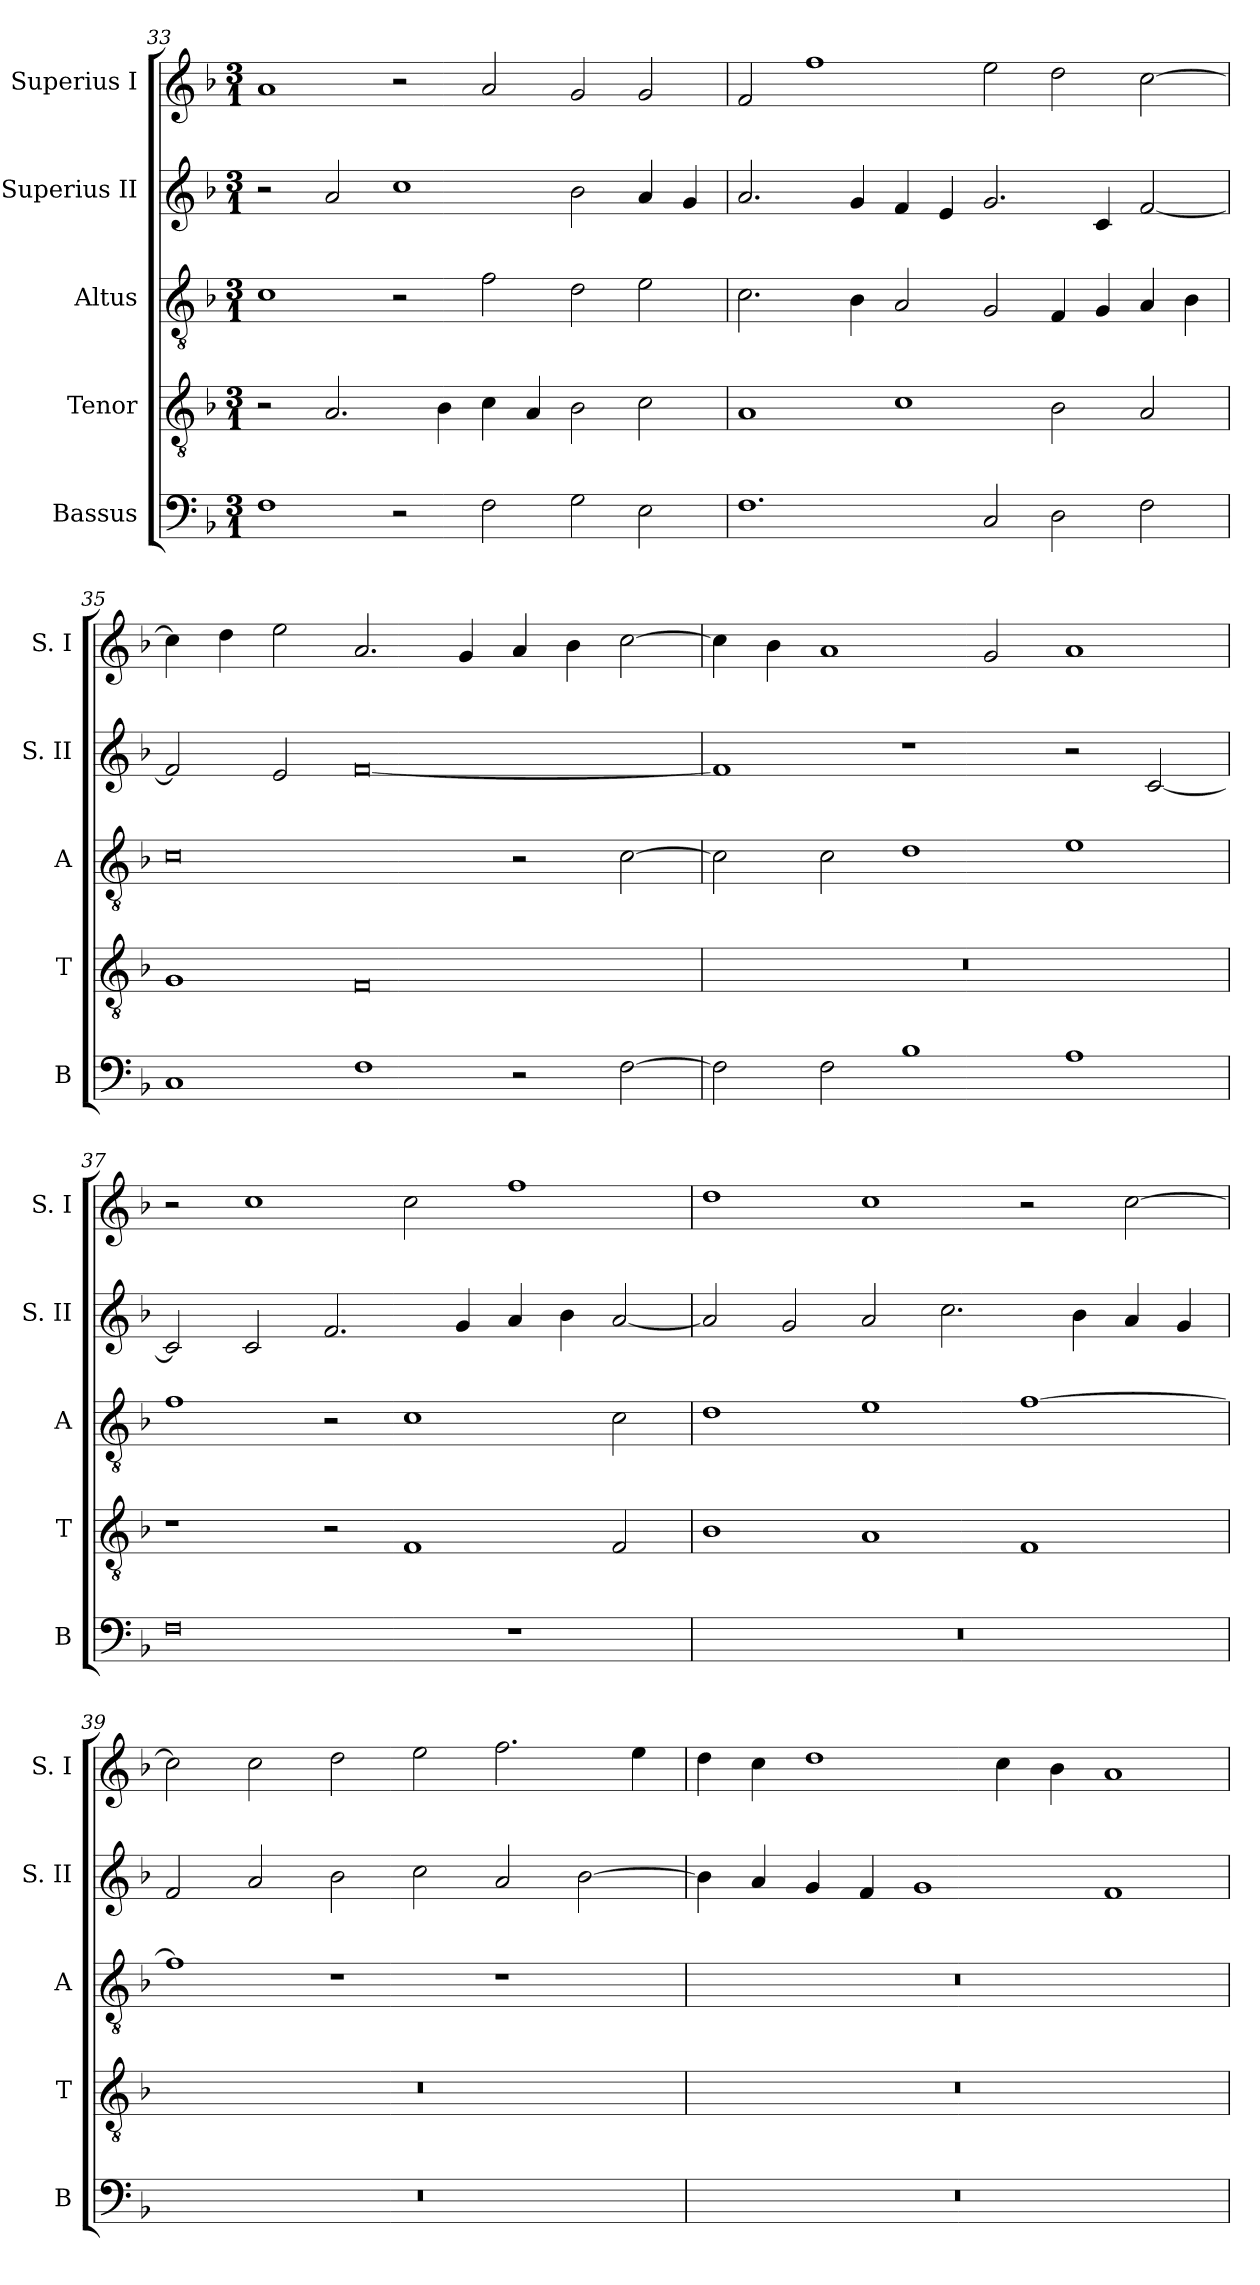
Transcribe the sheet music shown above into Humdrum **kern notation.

**kern	**kern	**kern	**kern	**kern
*part5	*part4	*part3	*part2	*part1
*staff5	*staff4	*staff3	*staff2	*staff1
*I"Bassus	*I"Tenor	*I"Altus	*I"Superius II	*I"Superius I
*I'B	*I'T	*I'A	*I'S. II	*I'S. I
*clefF4	*clefGv2	*clefGv2	*clefG2	*clefG2
*k[b-]	*k[b-]	*k[b-]	*k[b-]	*k[b-]
*F:	*F:	*F:	*F:	*F:
*M3/1	*M3/1	*M3/1	*M3/1	*M3/1
=33	=33	=33	=33	=33
1F	2r	1c	2r	1a
.	2.A	.	2a	.
2r	.	2r	1cc	2r
.	4B-	.	.	.
2F	4c	2f	.	2a
.	4A	.	.	.
2G	2B-	2d	2b-	2g
2E	2c	2e	4a	2g
.	.	.	4g	.
=34	=34	=34	=34	=34
1.F	1A	2.c	2.a	2f
.	.	.	.	1ff
.	.	4B-	4g	.
.	1c	2A	4f	.
.	.	.	4e	.
2C	.	2G	2.g	2ee
2D	2B-	4F	.	2dd
.	.	4G	4c	.
2F	2A	4A	[2f	[2cc
.	.	4B-	.	.
=35	=35	=35	=35	=35
1C	1G	0c	2f]	4cc]
.	.	.	.	4dd
.	.	.	2e	2ee
1F	0F	.	[0f	2.a
.	.	.	.	4g
2r	.	2r	.	4a
.	.	.	.	4b-
[2F	.	[2c	.	[2cc
=36	=36	=36	=36	=36
2F]	1%3r	2c]	1f]	4cc]
.	.	.	.	4b-
2F	.	2c	.	1a
1B-	.	1d	1r	.
.	.	.	.	2g
1A	.	1e	2r	1a
.	.	.	[2c	.
=37	=37	=37	=37	=37
0F	1r	1f	2c]	2r
.	.	.	2c	1cc
.	2r	2r	2.f	.
.	1F	1c	.	2cc
.	.	.	4g	.
1r	.	.	4a	1ff
.	.	.	4b-	.
.	2F	2c	[2a	.
=38	=38	=38	=38	=38
1%3r	1B-	1d	2a]	1dd
.	.	.	2g	.
.	1A	1e	2a	1cc
.	.	.	2.cc	.
.	1F	[1f	.	2r
.	.	.	4b-	.
.	.	.	4a	[2cc
.	.	.	4g	.
=39	=39	=39	=39	=39
1%3r	1%3r	1f]	2f	2cc]
.	.	.	2a	2cc
.	.	1r	2b-	2dd
.	.	.	2cc	2ee
.	.	1r	2a	2.ff
.	.	.	[2b-	.
.	.	.	.	4ee
=40	=40	=40	=40	=40
1%3r	1%3r	1%3r	4b-]	4dd
.	.	.	4a	4cc
.	.	.	4g	1dd
.	.	.	4f	.
.	.	.	1g	.
.	.	.	.	4cc
.	.	.	.	4b-
.	.	.	1f	1a
=	=	=	=	=
*-	*-	*-	*-	*-
